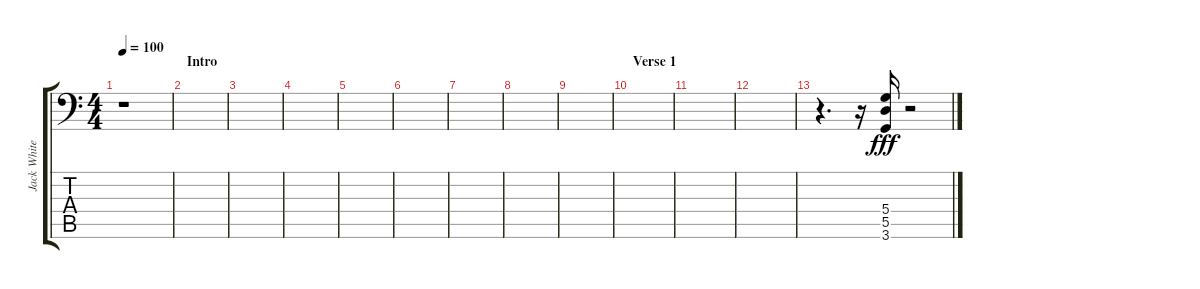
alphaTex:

\track ("Jack White (Guitar)" "Jack White") {instrument distortionguitar}
\staff {score tabs}
\tuning (E4 B2 G2 D2 A1 E1) {hide}
\ts (4 4)
\tempo 100
\clef f4
\ks c
r.1{dy fff instrument distortionguitar} |
\section ("" "Intro")
|
|
|
|
|
|
|
|
\section ("" "Verse 1")
|
|
|
r.4{d} r.16 (5.4 5.5 3.6).16 r.2
